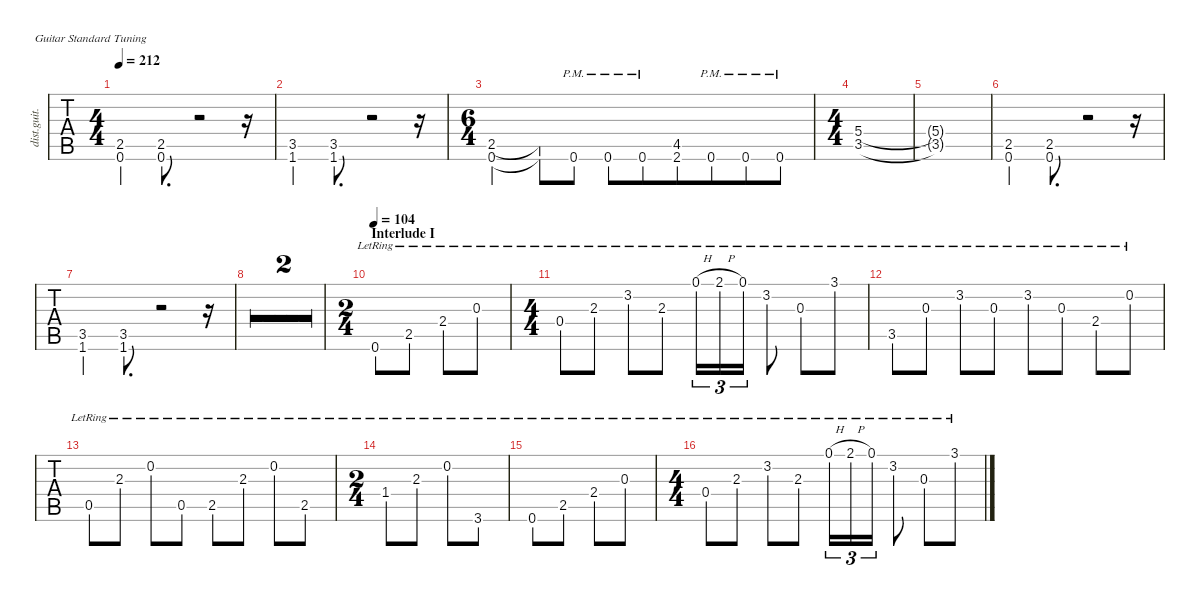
\defaultSystemsLayout 4
\hideDynamics
\bracketExtendMode nobrackets
\track ("Rhythm Guitar (James)" "dist.guit.") {defaultSystemsLayout 4 multiBarRest instrument distortionguitar}
\staff {tabs}
\tuning (E4 B3 G3 D3 A2 E2)
\ts (4 4)
\beaming (8 2 2 2 2)
\tempo 212
\clef g2
\ks c
(0.6{st} 2.5{st}).4{dy mf} (0.6 2.5).8{d} r.2 r.16 |
(1.6{st} 3.5{st}).4 (1.6 3.5).8{d} r.2 r.16 |
\ts (6 4)
\beaming (8 6 6)
(0.6 2.5).2{dy f} (0.6{t} 2.5{t}).8 0.6{pm}.8 0.6{pm}.8 0.6{pm}.8 (2.6{acc #} 4.5{acc #}).8 0.6{pm}.8 0.6{pm}.8 0.6{pm}.8 |
\ts (4 4)
\beaming (8 2 2 2 2)
(3.5 5.4).1 |
(5.4{t} 3.5{t}).1 |
(0.6{st} 2.5{st}).4{dy mf} (0.6 2.5).8{d} r.2 r.16 |
(1.6{st} 3.5{st}).4 (1.6 3.5).8{d} r.2 r.16 |
r.1 |
r.1 |
\ts (2 4)
\beaming (8 2 2)
\section ("" "Interlude I")
\tempo 104
0.6{lr}.8{instrument electricguitarclean} 2.5{lr}.8 2.4{lr}.8 0.3{lr}.8 |
\ts (4 4)
\beaming (8 2 2 2 2)
0.4{lr}.8 2.3{lr}.8 3.2{lr}.8 2.3{lr}.8 0.1{h lr}.16{tu (3 2)} 2.1{h lr acc #}.16{tu (3 2)} 0.1{lr}.16{tu (3 2)} 3.2{lr}.8 0.3{lr}.8 3.1{lr}.8 |
3.5{lr}.8 0.3{lr}.8 3.2{lr}.8 0.3{lr}.8 3.2{lr}.8 0.3{lr}.8 2.4{lr}.8 0.2{lr}.8 |
0.5{lr}.8 2.3{lr}.8 0.2{lr}.8 0.5{lr}.8 2.5{lr}.8 2.3{lr}.8 0.2{lr}.8 2.5{lr}.8 |
\ts (2 4)
\beaming (8 2 2)
1.4{lr acc #}.8 2.3{lr}.8 0.2{lr}.8 3.6{lr}.8 |
0.6{lr}.8 2.5{lr}.8 2.4{lr}.8 0.3{lr}.8 |
\ts (4 4)
\beaming (8 2 2 2 2)
0.4{lr}.8 2.3{lr}.8 3.2{lr}.8 2.3{lr}.8 0.1{h lr}.16{tu (3 2)} 2.1{h lr acc #}.16{tu (3 2)} 0.1{lr}.16{tu (3 2)} 3.2{lr}.8 0.3{lr}.8 3.1{lr}.8
